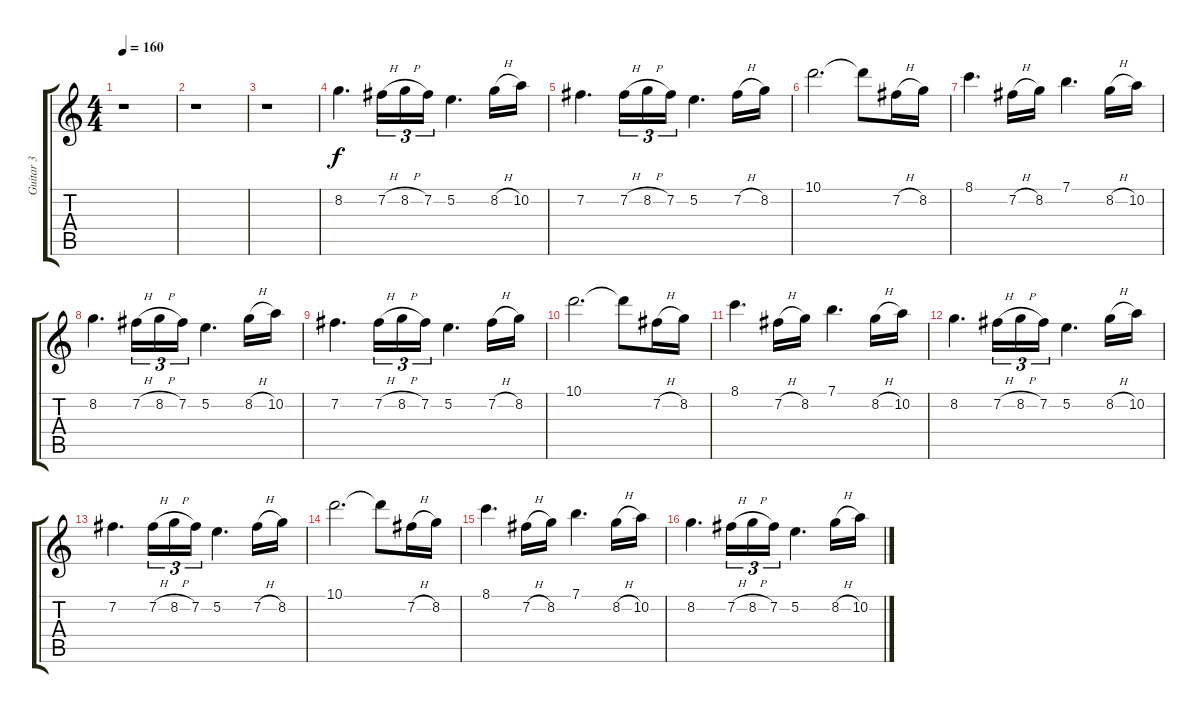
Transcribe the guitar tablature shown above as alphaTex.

\track ("Guitar 3" "Guitar 3") {instrument distortionguitar}
\staff {score tabs}
\tuning (E4 B3 G3 D3 A2 E2) {hide}
\ts (4 4)
\tempo 160
\clef g2
\ks c
r.1{dy f} |
r.1 |
r.1 |
8.2.4{d volume 16 instrument distortionguitar} 7.2{h}.16{tu (3 2)} 8.2{h}.16{tu (3 2)} 7.2.16{tu (3 2)} 5.2.4{d} 8.2{h}.16 10.2.16 |
7.2.4{d} 7.2{h}.16{tu (3 2)} 8.2{h}.16{tu (3 2)} 7.2.16{tu (3 2)} 5.2.4{d} 7.2{h}.16 8.2.16 |
10.1.2{d} 10.1{t}.8 7.2{h}.16 8.2.16 |
8.1.4{d} 7.2{h}.16 8.2.16 7.1.4{d} 8.2{h}.16 10.2.16 |
8.2.4{d} 7.2{h}.16{tu (3 2)} 8.2{h}.16{tu (3 2)} 7.2.16{tu (3 2)} 5.2.4{d} 8.2{h}.16 10.2.16 |
7.2.4{d} 7.2{h}.16{tu (3 2)} 8.2{h}.16{tu (3 2)} 7.2.16{tu (3 2)} 5.2.4{d} 7.2{h}.16 8.2.16 |
10.1.2{d} 10.1{t}.8 7.2{h}.16 8.2.16 |
8.1.4{d} 7.2{h}.16 8.2.16 7.1.4{d} 8.2{h}.16 10.2.16 |
8.2.4{d} 7.2{h}.16{tu (3 2)} 8.2{h}.16{tu (3 2)} 7.2.16{tu (3 2)} 5.2.4{d} 8.2{h}.16 10.2.16 |
7.2.4{d} 7.2{h}.16{tu (3 2)} 8.2{h}.16{tu (3 2)} 7.2.16{tu (3 2)} 5.2.4{d} 7.2{h}.16 8.2.16 |
10.1.2{d} 10.1{t}.8 7.2{h}.16 8.2.16 |
8.1.4{d} 7.2{h}.16 8.2.16 7.1.4{d} 8.2{h}.16 10.2.16 |
8.2.4{d} 7.2{h}.16{tu (3 2)} 8.2{h}.16{tu (3 2)} 7.2.16{tu (3 2)} 5.2.4{d} 8.2{h}.16 10.2.16
